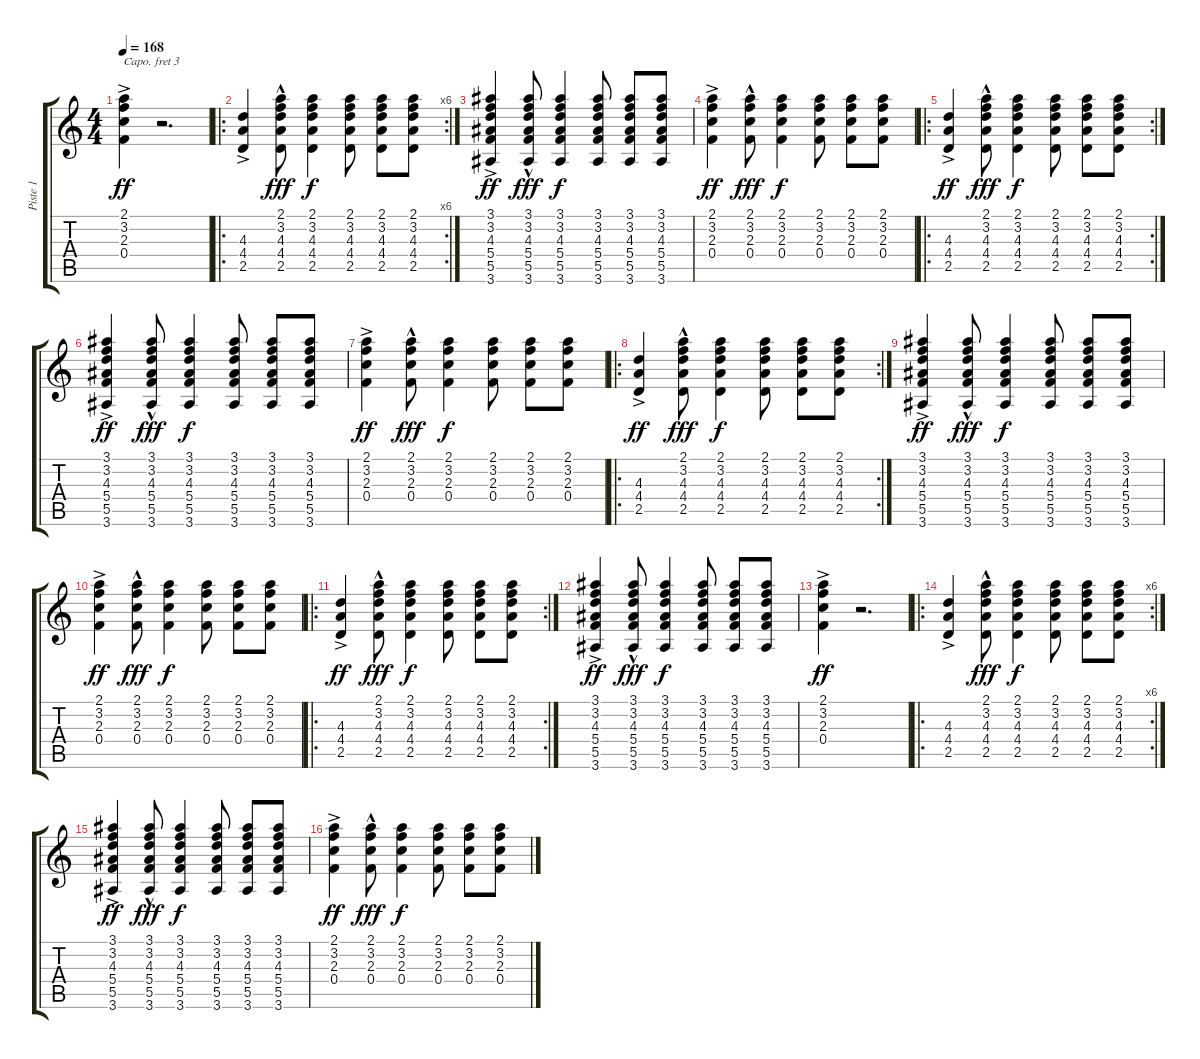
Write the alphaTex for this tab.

\track ("Piste 1" "Piste 1") {instrument acousticguitarnylon}
\staff {score tabs}
\capo 3
\tuning (E4 B3 G3 D3 A2 E2) {hide}
\ts (4 4)
\tempo 168
\clef g2
\ks c
(2.1{ac} 3.2 2.3 0.4).4{dy ff} r.2{d} |
\ro
\rc 6
(4.3 4.4{ac} 2.5{ac}).4 (2.1{hac} 3.2{hac} 4.3{hac} 4.4{hac} 2.5{hac}).8{dy fff} (2.1 3.2 4.3 4.4 2.5).4{dy f} (2.1 3.2 4.3 4.4 2.5).8 (2.1 3.2 4.3 4.4 2.5).8 (2.1 3.2 4.3 4.4 2.5).8 |
(3.1 3.2 4.3 5.4 5.5{ac} 3.6).4{dy ff} (3.1{hac} 3.2{hac} 4.3{hac} 5.4{hac} 5.5{hac} 3.6{hac}).8{dy fff} (3.1 3.2 4.3 5.4 5.5 3.6).4{dy f} (3.1 3.2 4.3 5.4 5.5 3.6).8 (3.1 3.2 4.3 5.4 5.5 3.6).8 (3.1 3.2 4.3 5.4 5.5 3.6).8 |
(2.1{ac} 3.2 2.3 0.4).4{dy ff} (2.1{hac} 3.2{hac} 2.3{hac} 0.4{hac}).8{dy fff} (2.1 3.2 2.3 0.4).4{dy f} (2.1 3.2 2.3 0.4).8 (2.1 3.2 2.3 0.4).8 (2.1 3.2 2.3 0.4).8 |
\ro
\rc 2
(4.3 4.4{ac} 2.5{ac}).4{dy ff} (2.1{hac} 3.2{hac} 4.3{hac} 4.4{hac} 2.5{hac}).8{dy fff} (2.1 3.2 4.3 4.4 2.5).4{dy f} (2.1 3.2 4.3 4.4 2.5).8 (2.1 3.2 4.3 4.4 2.5).8 (2.1 3.2 4.3 4.4 2.5).8 |
(3.1 3.2 4.3 5.4 5.5{ac} 3.6).4{dy ff} (3.1{hac} 3.2{hac} 4.3{hac} 5.4{hac} 5.5{hac} 3.6{hac}).8{dy fff} (3.1 3.2 4.3 5.4 5.5 3.6).4{dy f} (3.1 3.2 4.3 5.4 5.5 3.6).8 (3.1 3.2 4.3 5.4 5.5 3.6).8 (3.1 3.2 4.3 5.4 5.5 3.6).8 |
(2.1{ac} 3.2 2.3 0.4).4{dy ff} (2.1{hac} 3.2{hac} 2.3{hac} 0.4{hac}).8{dy fff} (2.1 3.2 2.3 0.4).4{dy f} (2.1 3.2 2.3 0.4).8 (2.1 3.2 2.3 0.4).8 (2.1 3.2 2.3 0.4).8 |
\ro
\rc 2
(4.3 4.4{ac} 2.5{ac}).4{dy ff} (2.1{hac} 3.2{hac} 4.3{hac} 4.4{hac} 2.5{hac}).8{dy fff} (2.1 3.2 4.3 4.4 2.5).4{dy f} (2.1 3.2 4.3 4.4 2.5).8 (2.1 3.2 4.3 4.4 2.5).8 (2.1 3.2 4.3 4.4 2.5).8 |
(3.1 3.2 4.3 5.4 5.5{ac} 3.6).4{dy ff} (3.1{hac} 3.2{hac} 4.3{hac} 5.4{hac} 5.5{hac} 3.6{hac}).8{dy fff} (3.1 3.2 4.3 5.4 5.5 3.6).4{dy f} (3.1 3.2 4.3 5.4 5.5 3.6).8 (3.1 3.2 4.3 5.4 5.5 3.6).8 (3.1 3.2 4.3 5.4 5.5 3.6).8 |
(2.1{ac} 3.2 2.3 0.4).4{dy ff} (2.1{hac} 3.2{hac} 2.3{hac} 0.4{hac}).8{dy fff} (2.1 3.2 2.3 0.4).4{dy f} (2.1 3.2 2.3 0.4).8 (2.1 3.2 2.3 0.4).8 (2.1 3.2 2.3 0.4).8 |
\ro
\rc 2
(4.3 4.4{ac} 2.5{ac}).4{dy ff} (2.1{hac} 3.2{hac} 4.3{hac} 4.4{hac} 2.5{hac}).8{dy fff} (2.1 3.2 4.3 4.4 2.5).4{dy f} (2.1 3.2 4.3 4.4 2.5).8 (2.1 3.2 4.3 4.4 2.5).8 (2.1 3.2 4.3 4.4 2.5).8 |
(3.1 3.2 4.3 5.4 5.5{ac} 3.6).4{dy ff} (3.1{hac} 3.2{hac} 4.3{hac} 5.4{hac} 5.5{hac} 3.6{hac}).8{dy fff} (3.1 3.2 4.3 5.4 5.5 3.6).4{dy f} (3.1 3.2 4.3 5.4 5.5 3.6).8 (3.1 3.2 4.3 5.4 5.5 3.6).8 (3.1 3.2 4.3 5.4 5.5 3.6).8 |
(2.1{ac} 3.2 2.3 0.4).4{dy ff} r.2{d} |
\ro
\rc 6
(4.3 4.4{ac} 2.5{ac}).4 (2.1{hac} 3.2{hac} 4.3{hac} 4.4{hac} 2.5{hac}).8{dy fff} (2.1 3.2 4.3 4.4 2.5).4{dy f} (2.1 3.2 4.3 4.4 2.5).8 (2.1 3.2 4.3 4.4 2.5).8 (2.1 3.2 4.3 4.4 2.5).8 |
(3.1 3.2 4.3 5.4 5.5{ac} 3.6).4{dy ff} (3.1{hac} 3.2{hac} 4.3{hac} 5.4{hac} 5.5{hac} 3.6{hac}).8{dy fff} (3.1 3.2 4.3 5.4 5.5 3.6).4{dy f} (3.1 3.2 4.3 5.4 5.5 3.6).8 (3.1 3.2 4.3 5.4 5.5 3.6).8 (3.1 3.2 4.3 5.4 5.5 3.6).8 |
(2.1{ac} 3.2 2.3 0.4).4{dy ff} (2.1{hac} 3.2{hac} 2.3{hac} 0.4{hac}).8{dy fff} (2.1 3.2 2.3 0.4).4{dy f} (2.1 3.2 2.3 0.4).8 (2.1 3.2 2.3 0.4).8 (2.1 3.2 2.3 0.4).8
